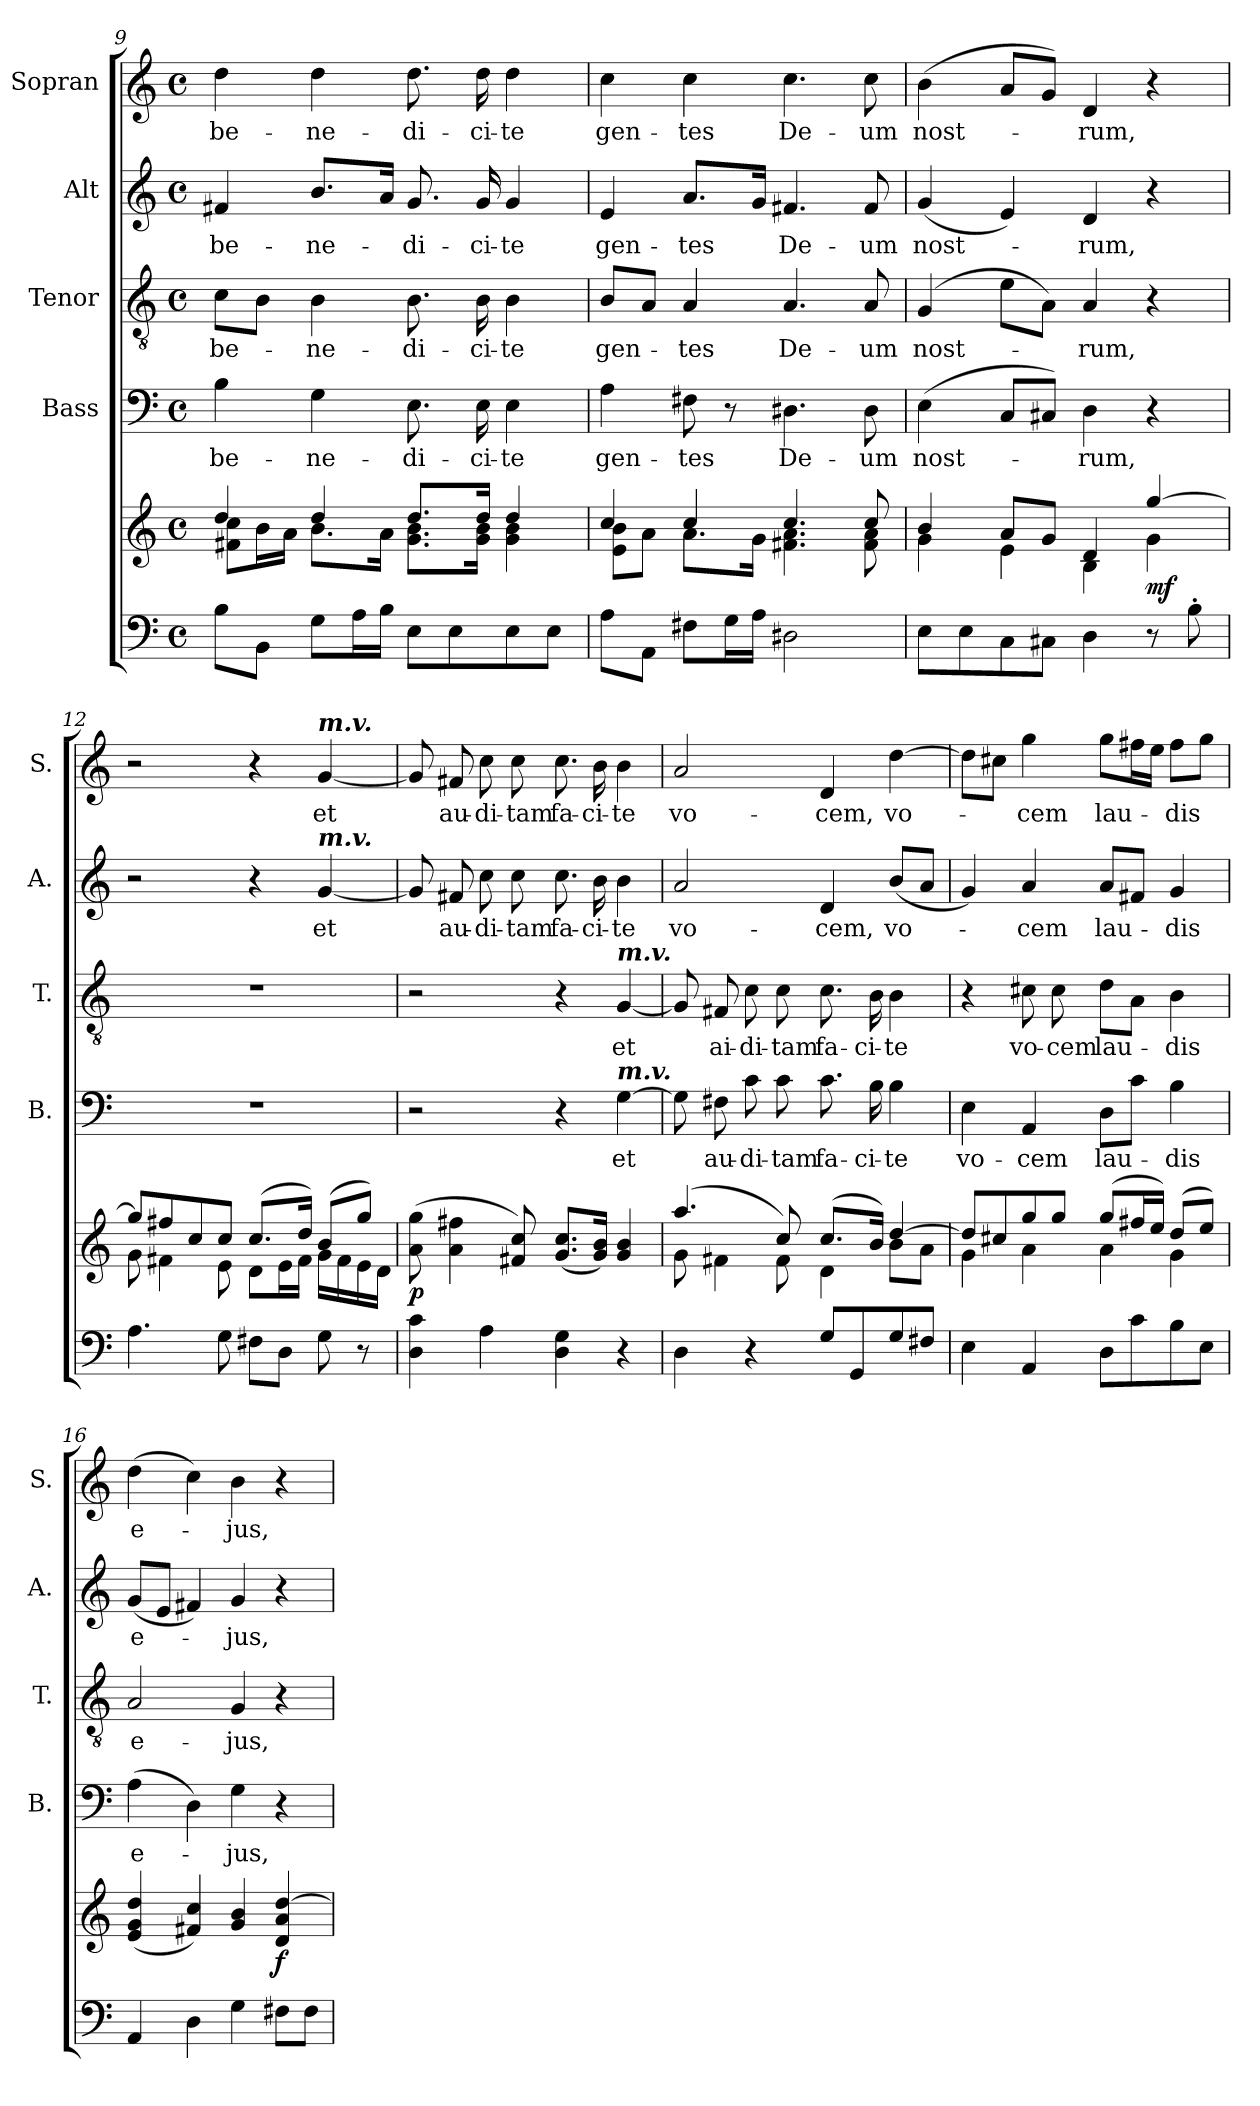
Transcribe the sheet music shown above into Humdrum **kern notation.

**kern	**kern	**dynam	**kern	**text	**kern	**text	**kern	**text	**kern	**text
*part5	*part5	*part5	*part4	*part4	*part3	*part3	*part2	*part2	*part1	*part1
*staff6	*staff5	*staff5/6	*staff4	*staff4	*staff3	*staff3	*staff2	*staff2	*staff1	*staff1
*	*	*	*I"Bass	*	*I"Tenor	*	*I"Alt	*	*I"Sopran	*
*	*	*	*I'B.	*	*I'T.	*	*I'A.	*	*I'S.	*
*clefF4	*clefG2	*	*clefF4	*	*clefGv2	*	*clefG2	*	*clefG2	*
*k[]	*k[]	*	*k[]	*	*k[]	*	*k[]	*	*k[]	*
*C:	*C:	*	*C:	*	*C:	*	*C:	*	*C:	*
*M4/4	*M4/4	*	*M4/4	*	*M4/4	*	*M4/4	*	*M4/4	*
*met(c)	*met(c)	*	*met(c)	*	*met(c)	*	*met(c)	*	*met(c)	*
=9	=9	=9	=9	=9	=9	=9	=9	=9	=9	=9
*	*^	*	*	*	*	*	*	*	*	*
!	!	!	!	!	!LO:LY:b	!	!LO:LY:b	!	!LO:LY:b	!	!LO:LY:b
8B\L	4dd/	8f#X\ 8cc\L	.	4B\	be-	8c\L	be-	4f#X/	be-	4dd\	be-
8BB\J	.	16b\L	.	.	.	8B\J	.	.	.	.	.
.	.	16a\JJ	.	.	.	.	.	.	.	.	.
!	!	!	!	!	!LO:LY:b	!	!LO:LY:b	!	!LO:LY:b	!	!LO:LY:b
8G\L	4dd/	8.b\L	.	4G\	-ne-	4B\	-ne-	8.b/L	-ne-	4dd\	-ne-
16A\L	.	.	.	.	.	.	.	.	.	.	.
16B\JJ	.	16a\Jk	.	.	.	.	.	16a/Jk	.	.	.
!	!	!	!	!	!LO:LY:b	!	!LO:LY:b	!	!LO:LY:b	!	!LO:LY:b
8E\L	8.dd/L	8.g\ 8.b\L	.	8.E\	-di-	8.B\	-di-	8.g/	-di-	8.dd\	-di-
8E\	.	.	.	.	.	.	.	.	.	.	.
!	!	!	!	!	!LO:LY:b	!	!LO:LY:b	!	!LO:LY:b	!	!LO:LY:b
.	16dd/Jk	16g\ 16b\Jk	.	16E\	-ci-	16B\	-ci-	16g/	-ci-	16dd\	-ci-
!	!	!	!	!	!LO:LY:b	!	!LO:LY:b	!	!LO:LY:b	!	!LO:LY:b
8E\	4dd/	4g\ 4b\	.	4E\	-te	4B\	-te	4g/	-te	4dd\	-te
8E\J	.	.	.	.	.	.	.	.	.	.	.
=10	=10	=10	=10	=10	=10	=10	=10	=10	=10	=10	=10
!	!	!	!	!	!LO:LY:b	!	!LO:LY:b	!	!LO:LY:b	!	!LO:LY:b
8A\L	4cc/	8e\ 8b\L	.	4A\	gen-	8B/L	gen-	4e/	gen-	4cc\	gen-
8AA\J	.	8a\J	.	.	.	8A/J	.	.	.	.	.
!	!	!	!	!	!LO:LY:b	!	!LO:LY:b	!	!LO:LY:b	!	!LO:LY:b
8F#X\L	4cc/	8.a\L	.	8F#X\	-tes	4A/	-tes	8.a/L	-tes	4cc\	-tes
16G\L	.	.	.	8r	.	.	.	.	.	.	.
16A\JJ	.	16g\Jk	.	.	.	.	.	16g/Jk	.	.	.
!	!	!	!	!	!LO:LY:b	!	!LO:LY:b	!	!LO:LY:b	!	!LO:LY:b
2D#X\	4.cc/	4.f#X\ 4.a\	.	4.D#X\	De-	4.A/	De-	4.f#X/	De-	4.cc\	De-
!	!	!	!	!	!LO:LY:b	!	!LO:LY:b	!	!LO:LY:b	!	!LO:LY:b
.	8cc/	8f#\ 8a\	.	8D#\	-um	8A/	-um	8f#/	-um	8cc\	-um
!!LO:LB:g=z
=11	=11	=11	=11	=11	=11	=11	=11	=11	=11	=11	=11
!	!	!	!	!	!LO:LY:b	!	!LO:LY:b	!	!LO:LY:b	!	!LO:LY:b
8E\L	4b/	4g\	.	(>4E\	nost-	(4G/	nost-	(<4g/	nost-	(>4b\	nost-
8E\	.	.	.	.	.	.	.	.	.	.	.
8C\	8a/L	4e\	.	8C/L	.	8e\L	.	4e/)	.	8a/L	.
8C#X\J	8g/J	.	.	8C#X/J)	.	8A\J)	.	.	.	8g/J)	.
!	!	!	!	!	!LO:LY:b	!	!LO:LY:b	!	!LO:LY:b	!	!LO:LY:b
4D\	4d/	4B\	.	4D\	-rum,	4A/	-rum,	4d/	-rum,	4d/	-rum,
!	!	!	!LO:DY:b	!	!	!	!	!	!	!	!
8r	[>4gg/	4g\	mf	4r	.	4r	.	4r	.	4r	.
8B'>\	.	.	.	.	.	.	.	.	.	.	.
=12	=12	=12	=12	=12	=12	=12	=12	=12	=12	=12	=12
4.A\	8gg/L]	8g\	.	1r	.	1r	.	2r	.	2r	.
.	8ff#X/	4f#X\	.	.	.	.	.	.	.	.	.
.	8cc/	.	.	.	.	.	.	.	.	.	.
8G\	8cc/J	8e\	.	.	.	.	.	.	.	.	.
8F#X\L	(>8.cc/L	8d\L	.	.	.	.	.	4r	.	4r	.
8D\J	.	16e\L	.	.	.	.	.	.	.	.	.
.	16dd/Jk)	16f#\JJ	.	.	.	.	.	.	.	.	.
!	!	!	!	!	!	!	!	!	!	!LO:TX:a:Bi:t=m.v.	!
!	!	!	!	!	!	!	!	!LO:TX:a:Bi:t=m.v.	!	!	!
!	!	!	!	!	!	!	!	!	!LO:LY:b	!	!LO:LY:b
8G\	(>8b/L	16g\LL	.	.	.	.	.	[4g/	et	[4g/	et
.	.	16f#\	.	.	.	.	.	.	.	.	.
8r	8gg/J)	16e\	.	.	.	.	.	.	.	.	.
.	.	16d\JJ	.	.	.	.	.	.	.	.	.
=13	=13	=13	=13	=13	=13	=13	=13	=13	=13	=13	=13
!	!	!	!LO:DY:b	!	!	!	!	!	!	!	!
*	*v	*v	*	*	*	*	*	*	*	*	*
4D\ 4c\	(>8a\ 8gg\	p	2r	.	2r	.	8g/]	.	8g/]	.
!	!	!	!	!	!	!	!	!LO:LY:b	!	!LO:LY:b
.	4a\ 4ff#X\	.	.	.	.	.	8f#X/	au-	8f#X/	au-
!	!	!	!	!	!	!	!	!LO:LY:b	!	!LO:LY:b
4A\	.	.	.	.	.	.	8cc\	-di-	8cc\	-di-
!	!	!	!	!	!	!	!	!LO:LY:b	!	!LO:LY:b
.	8f#X/ 8cc/)	.	.	.	.	.	8cc\	-tam	8cc\	-tam
!	!	!	!	!	!	!	!	!LO:LY:b	!	!LO:LY:b
4D\ 4G\	(>8.g/ 8.cc/L	.	4r	.	4r	.	8.cc\	fa-	8.cc\	fa-
!	!	!	!	!	!	!	!	!LO:LY:b	!	!LO:LY:b
.	16g/ 16b/Jk)	.	.	.	.	.	16b\	-ci-	16b\	-ci-
!	!	!	!	!	!LO:TX:a:Bi:t=m.v.	!	!	!	!	!
!	!	!	!LO:TX:a:Bi:t=m.v.	!	!	!	!	!	!	!
!	!	!	!	!LO:LY:b	!	!LO:LY:b	!	!LO:LY:b	!	!LO:LY:b
4r	4g/ 4b/	.	[4G\	et	[4G/	et	4b\	-te	4b\	-te
!!LO:PB:g=z
=14	=14	=14	=14	=14	=14	=14	=14	=14	=14	=14
*	*^	*	*	*	*	*	*	*	*	*
!	!	!	!	!	!	!	!	!	!LO:LY:b	!	!LO:LY:b
4D\	(4.aa/	8g\	.	8G\]	.	8G/]	.	2a/	vo-	2a/	vo-
!	!	!	!	!	!LO:LY:b	!	!LO:LY:b	!	!	!	!
.	.	4f#X\	.	8F#X\	au-	8F#X/	ai-	.	.	.	.
!	!	!	!	!	!LO:LY:b	!	!LO:LY:b	!	!	!	!
4r	.	.	.	8c\	-di-	8c\	-di-	.	.	.	.
!	!	!	!	!	!LO:LY:b	!	!LO:LY:b	!	!	!	!
.	8cc/)	8f#\	.	8c\	-tam	8c\	-tam	.	.	.	.
!	!	!	!	!	!LO:LY:b	!	!LO:LY:b	!	!LO:LY:b	!	!LO:LY:b
8G/L	(>8.cc/L	4d\	.	8.c\	fa-	8.c\	fa-	4d/	-cem,	4d/	-cem,
8GG/	.	.	.	.	.	.	.	.	.	.	.
!	!	!	!	!	!LO:LY:b	!	!LO:LY:b	!	!	!	!
.	16b/Jk)	.	.	16B\	-ci-	16B\	-ci-	.	.	.	.
!	!	!	!	!	!LO:LY:b	!	!LO:LY:b	!	!LO:LY:b	!	!LO:LY:b
8G/	[>4dd/	8b\L	.	4B\	-te	4B\	-te	(<8b/L	vo-	[4dd\	vo-
8F#X/J	.	8a\J	.	.	.	.	.	8a/J	.	.	.
=15	=15	=15	=15	=15	=15	=15	=15	=15	=15	=15	=15
!	!	!	!	!	!LO:LY:b	!	!	!	!	!	!
4E\	8dd/L]	4g\	.	4E\	vo-	4r	.	4g/)	.	8dd\L]	.
.	8cc#X/	.	.	.	.	.	.	.	.	8cc#X\J	.
!	!	!	!	!	!LO:LY:b	!	!LO:LY:b	!	!LO:LY:b	!	!LO:LY:b
4AA/	8gg/	4a\	.	4AA/	-cem	8c#X\	vo-	4a/	-cem	4gg\	-cem
!	!	!	!	!	!	!	!LO:LY:b	!	!	!	!
.	8gg/J	.	.	.	.	8c#\	-cem	.	.	.	.
!	!	!	!	!	!LO:LY:b	!	!LO:LY:b	!	!LO:LY:b	!	!LO:LY:b
8D\L	(>8gg/L	4a\	.	8D\L	lau-	8d\L	lau-	8a/L	lau-	8gg\L	lau-
8c\	16ff#X/L	.	.	8c\J	.	8A\J	.	8f#X/J	.	16ff#X\L	.
.	16ee/JJ)	.	.	.	.	.	.	.	.	16ee\JJ	.
!	!	!	!	!	!LO:LY:b	!	!LO:LY:b	!	!LO:LY:b	!	!LO:LY:b
8B\	(>8dd/L	4g\	.	4B\	-dis	4B\	-dis	4g/	-dis	8ff#\L	-dis
8E\J	8ee/J)	.	.	.	.	.	.	.	.	8gg\J	.
*	*v	*v	*	*	*	*	*	*	*	*	*
=16	=16	=16	=16	=16	=16	=16	=16	=16	=16	=16
!	!	!	!	!LO:LY:b	!	!LO:LY:b	!	!LO:LY:b	!	!LO:LY:b
4AA/	(4e/ 4g/ 4dd/	.	(>4A\	e-	2A/	e-	(<8g/L	e-	(>4dd\	e-
.	.	.	.	.	.	.	8e/J	.	.	.
4D\	4f#X/ 4cc/)	.	4D\)	.	.	.	4f#X/)	.	4cc\)	.
!	!	!	!	!LO:LY:b	!	!LO:LY:b	!	!LO:LY:b	!	!LO:LY:b
4G\	4g/ 4b/	.	4G\	-jus,	4G/	-jus,	4g/	-jus,	4b\	-jus,
!	!	!LO:DY:b	!	!	!	!	!	!	!	!
8F#X\L	4d/ 4a/ [>4dd/	f	4r	.	4r	.	4r	.	4r	.
8F#\J	.	.	.	.	.	.	.	.	.	.
=	=	=	=	=	=	=	=	=	=	=
*-	*-	*-	*-	*-	*-	*-	*-	*-	*-	*-
